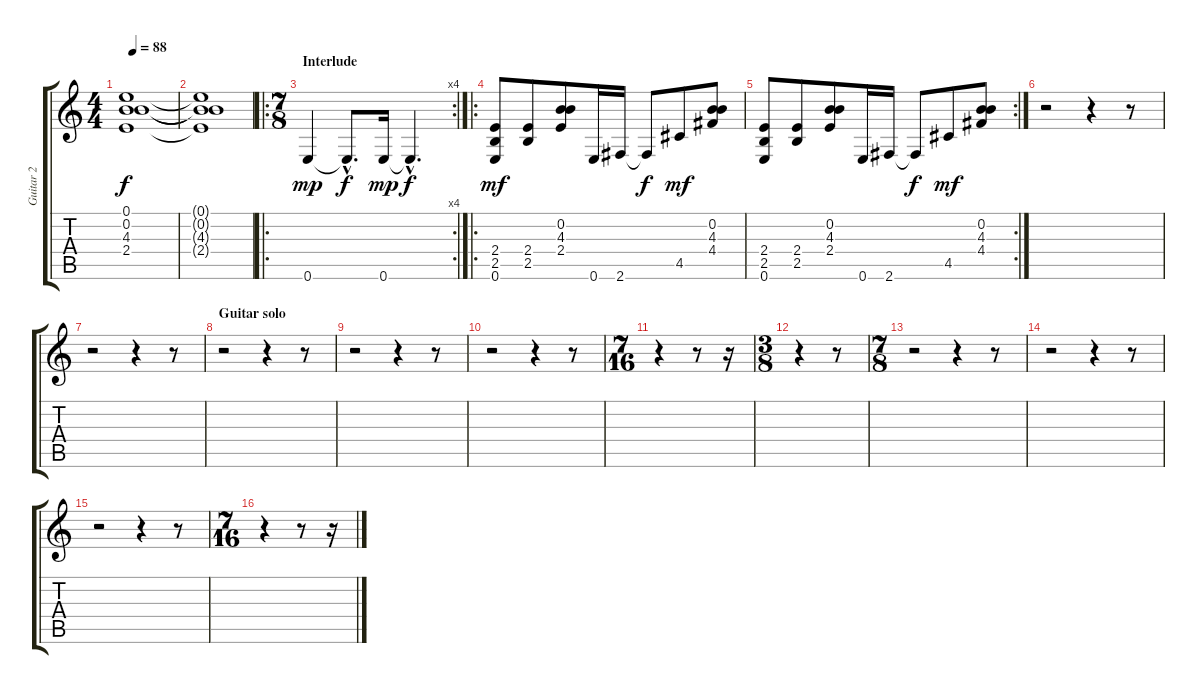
\track ("Guitar 2" "Guitar 2") {instrument overdrivenguitar}
\staff {score tabs}
\tuning (E4 B3 G3 D3 A2 E2) {hide}
\ts (4 4)
\tempo 88
\clef g2
\ks c
(0.1{t} 0.2{t} 4.3{t} 2.4{t}).1{dy f} |
(0.1{t} 0.2{t} 4.3{t} 2.4{t}).1 |
\ro
\rc 4
\ts (7 8)
\section ("" "Interlude")
0.6.4{dy mp} 0.6{hac t}.8{d dy f} 0.6.16{dy mp} 0.6{hac t}.4{d dy f} |
\ro
(2.4 2.5 0.6).8{dy mf} (2.4 2.5).8 (0.2 4.3 2.4).8 0.6.16 2.6.16 2.6{t}.8{dy f} 4.5.8{dy mf} (0.2 4.3 4.4).8 |
\rc 2
(2.4 2.5 0.6).8 (2.4 2.5).8 (0.2 4.3 2.4).8 0.6.16 2.6.16 2.6{t}.8{dy f} 4.5.8{dy mf} (0.2 4.3 4.4).8 |
r.2 r.4 r.8 |
r.2 r.4 r.8 |
\section ("" "Guitar solo")
r.2 r.4 r.8 |
r.2 r.4 r.8 |
r.2 r.4 r.8 |
\ts (7 16)
r.4 r.8 r.16 |
\ts (3 8)
r.4 r.8 |
\ts (7 8)
r.2 r.4 r.8 |
r.2 r.4 r.8 |
r.2 r.4 r.8 |
\ts (7 16)
r.4 r.8 r.16
